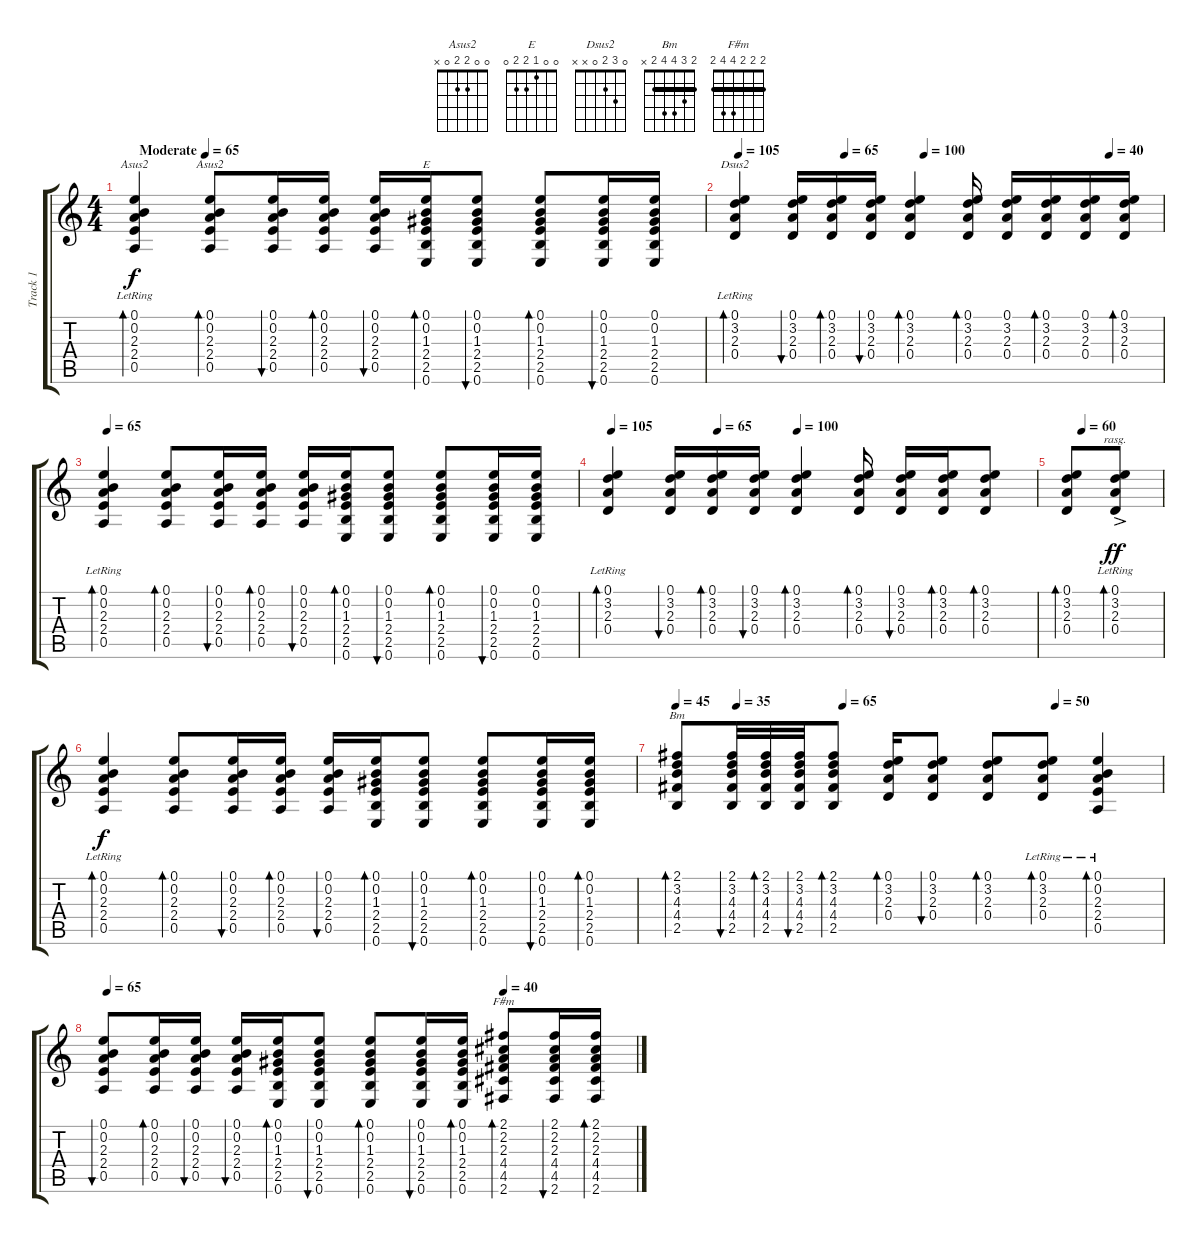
\track ("Track 1" "Track 1") {instrument acousticguitarsteel}
\staff {score tabs}
\tuning (E4 B3 G3 D3 A2 E2) {hide}
\chord ("Asus2" x x x x x x)
\chord ("Asus2" 0 0 2 2 0 x)
\chord ("E" 0 0 1 2 2 0)
\chord ("Dsus2" 0 3 2 0 x x)
\chord ("Bm" 2 3 4 4 2 x) {barre 2}
\chord ("F#m" 2 2 2 4 4 2) {barre 2}
\ts (4 4)
\tempo (65 "Moderate")
\clef g2
\ks c
(0.1 0.2 2.3 2.4 0.5{lr}).4{bd 120 ch "Asus2" dy f instrument acousticguitarsteel} (0.1 0.2 2.3 2.4 0.5).8{bd 60 ch "Asus2"} (0.1 0.2 2.3 2.4 0.5).16{bu 120} (0.1 0.2 2.3 2.4 0.5).16{bd 60} (0.1 0.2 2.3 2.4 0.5).16{bu 120} (0.1 0.2 1.3 2.4 2.5 0.6).16{bd 60 ch "E"} (0.1 0.2 1.3 2.4 2.5 0.6).8{bu 60} (0.1 0.2 1.3 2.4 2.5 0.6).8{bd 60} (0.1 0.2 1.3 2.4 2.5 0.6).16{bu 60} (0.1 0.2 1.3 2.4 2.5 0.6).16 |
\tempo 105
\tempo (65 0.25)
\tempo (100 0.4375)
\tempo (40 0.875)
(0.1 3.2{lr} 2.3 0.4).4{bd 60 ch "Dsus2"} (0.1 3.2 2.3 0.4).16{bu 60} (0.1 3.2 2.3 0.4).16{bd 60} (0.1 3.2 2.3 0.4).16{bu 60} (0.1 3.2 2.3 0.4).4{bd 60} (0.1 3.2 2.3 0.4).16{bd 60} (0.1 3.2 2.3 0.4).16 (0.1 3.2 2.3 0.4).16{bd 60} (0.1 3.2 2.3 0.4).16 (0.1 3.2 2.3 0.4).16{bd 60} |
\tempo 65
(0.1 0.2 2.3 2.4 0.5{lr}).4{bd 120 instrument acousticguitarsteel} (0.1 0.2 2.3 2.4 0.5).8{bd 60} (0.1 0.2 2.3 2.4 0.5).16{bu 120} (0.1 0.2 2.3 2.4 0.5).16{bd 60} (0.1 0.2 2.3 2.4 0.5).16{bu 120} (0.1 0.2 1.3 2.4 2.5 0.6).16{bd 60} (0.1 0.2 1.3 2.4 2.5 0.6).8{bu 60} (0.1 0.2 1.3 2.4 2.5 0.6).8{bd 60} (0.1 0.2 1.3 2.4 2.5 0.6).16{bu 60} (0.1 0.2 1.3 2.4 2.5 0.6).16 |
\tempo 105
\tempo (65 0.25)
\tempo (100 0.4375)
(0.1 3.2{lr} 2.3 0.4).4{bd 60} (0.1 3.2 2.3 0.4).16{bu 60} (0.1 3.2 2.3 0.4).16{bd 60} (0.1 3.2 2.3 0.4).16{bu 60} (0.1 3.2 2.3 0.4).4{bd 60} (0.1 3.2 2.3 0.4).16{bd 60} (0.1 3.2 2.3 0.4).16{bu 60} (0.1 3.2 2.3 0.4).16{bd 60} (0.1 3.2 2.3 0.4).8{bd 60} |
\tempo (60 0.125)
(0.1 3.2 2.3 0.4).8{bd 60} (0.1{ac lr} 3.2{lr} 2.3{lr} 0.4{ac lr}).8{bd 240 rasg ii dy ff instrument acousticguitarsteel} |
(0.1 0.2 2.3 2.4 0.5{lr}).4{bd 120 dy f} (0.1 0.2 2.3 2.4 0.5).8{bd 60} (0.1 0.2 2.3 2.4 0.5).16{bu 120} (0.1 0.2 2.3 2.4 0.5).16{bd 60} (0.1 0.2 2.3 2.4 0.5).16{bu 120} (0.1 0.2 1.3 2.4 2.5 0.6).16{bd 60} (0.1 0.2 1.3 2.4 2.5 0.6).8{bu 60} (0.1 0.2 1.3 2.4 2.5 0.6).8{bd 60} (0.1 0.2 1.3 2.4 2.5 0.6).16{bu 60} (0.1 0.2 1.3 2.4 2.5 0.6).16{bd 60} |
\tempo 45
\tempo (35 0.125)
\tempo (65 0.34375)
\tempo (50 0.78125)
(2.1 3.2 4.3 4.4 2.5).8{bd 60 ch "Bm"} (2.1 3.2 4.3 4.4 2.5).32{bu 60} (2.1 3.2 4.3 4.4 2.5).32{bd 60} (2.1 3.2 4.3 4.4 2.5).32{bu 60} (2.1 3.2 4.3 4.4 2.5).8{bd 60} (0.1 3.2 2.3 0.4).16{bd 60} (0.1 3.2 2.3 0.4).8{bu 60} (0.1 3.2 2.3 0.4).8{bd 60} (0.1 3.2{lr} 2.3 0.4).8{bd 60} (0.1 0.2 2.3 2.4 0.5{lr}).4{bd 120} |
\tempo 65
\tempo (40 0.75)
(0.1 0.2 2.3 2.4 0.5).8{bu 60} (0.1 0.2 2.3 2.4 0.5).16{bd 60} (0.1 0.2 2.3 2.4 0.5).16{bu 60} (0.1 0.2 2.3 2.4 0.5).16{bu 120} (0.1 0.2 1.3 2.4 2.5 0.6).16{bd 60} (0.1 0.2 1.3 2.4 2.5 0.6).8{bu 60} (0.1 0.2 1.3 2.4 2.5 0.6).8{bd 60} (0.1 0.2 1.3 2.4 2.5 0.6).16{bu 60} (0.1 0.2 1.3 2.4 2.5 0.6).16{bd 60} (2.1 2.2 2.3 4.4 4.5 2.6).8{bd 60 ch "F#m"} (2.1 2.2 2.3 4.4 4.5 2.6).16{bu 60} (2.1 2.2 2.3 4.4 4.5 2.6).16{bd 60}
